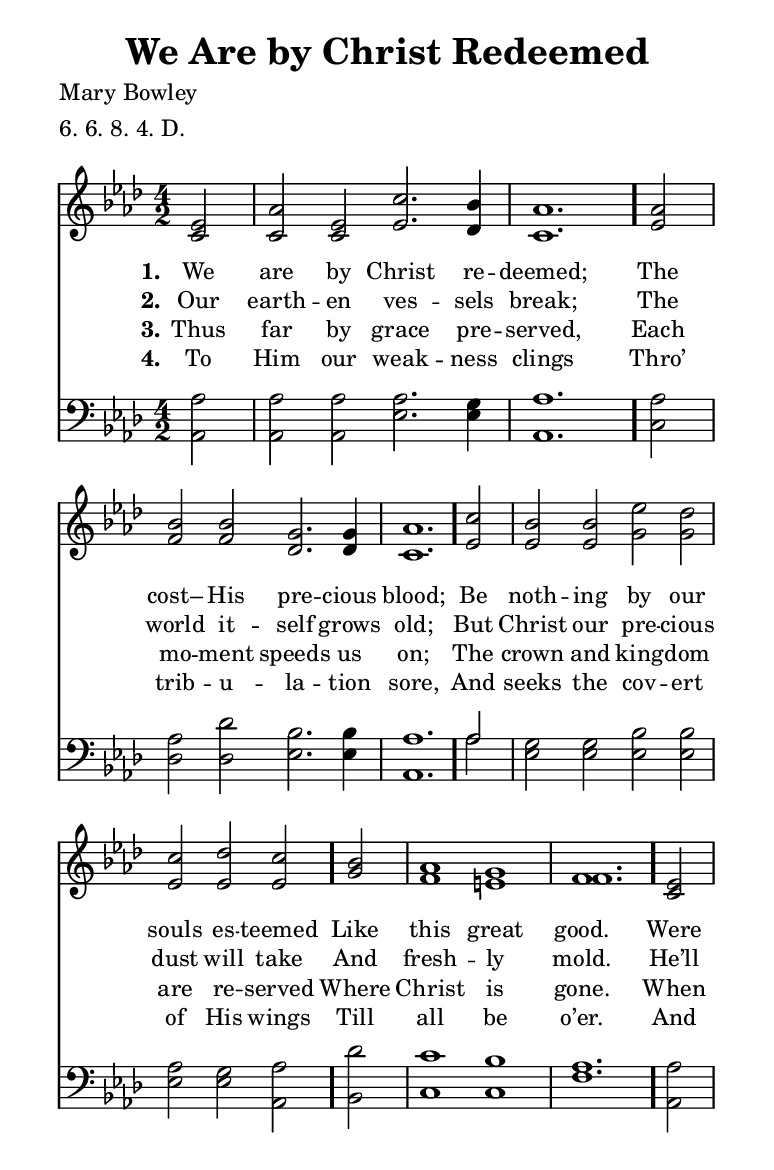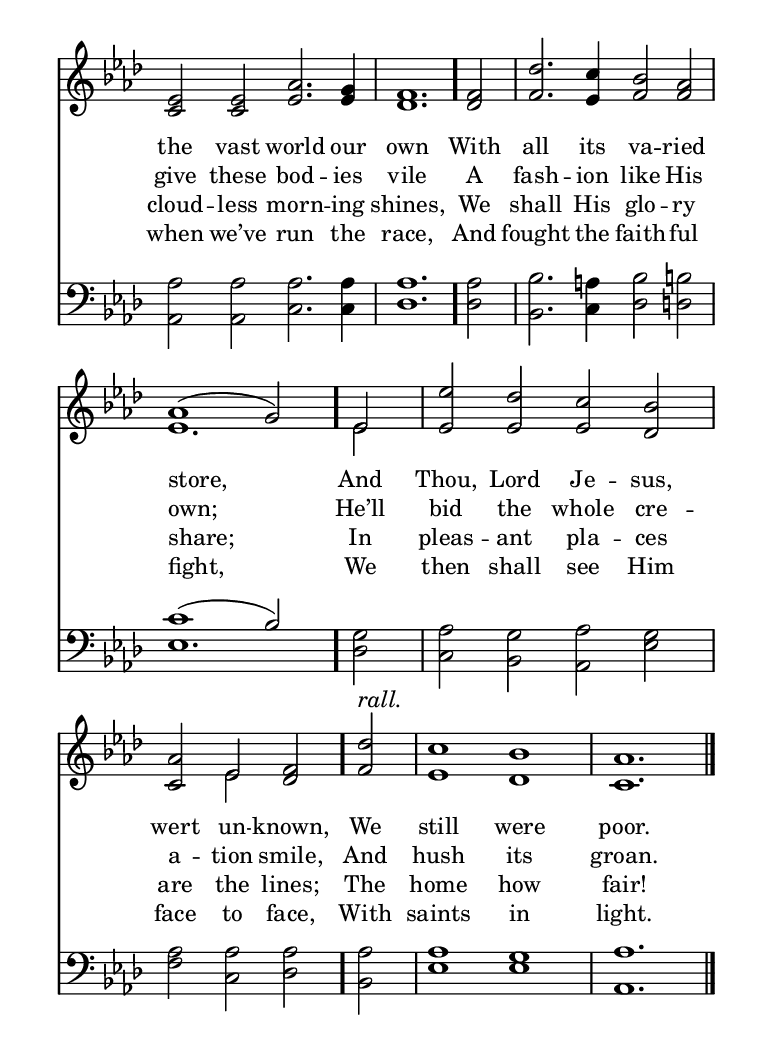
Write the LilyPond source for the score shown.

\include "common/global.ily"
\paper {
  \include "common/paper.ily"
}

\header{
  hymnnumber = "275"
  title = "We Are by Christ Redeemed"
  tunename = "Priory"
  meter = "6. 6. 8. 4. D."
  poet = "Mary Bowley"
  composer = ""
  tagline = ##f
}

global = {
  \include "common/overrides.ily"
  \override Staff.TimeSignature.style = #'numbered
  \time 4/2
  \override Score.MetronomeMark.transparent = ##t % hide all fermata changes too
  \tempo 2=90
  \key aes \major
  \partial 2
  \autoBeamOff
}

notesSoprano = {
\global
\relative c' {

  ees2 | aes ees c'2. bes4 | aes1.
  aes2 | bes bes g2. g4 | aes1. \eogbreak
  c2 | bes bes ees des | c des c
  bes2 | aes1 g | f1. \eogbreak
  ees2 | ees ees aes2. g4 | f1.
  f2 | des'2. c4 bes2 aes | aes1( g2) \eogbreak
  ees2 | ees' des c bes | aes ees f
  des'2^\markup{\italic rall.} | c1 bes | aes1. \eogbreak

  \bar "|."

}
}

notesAlto = {
\global
\relative e' {

  c2 | c c ees2. des4 | c1.
  ees2 | f f des2. des4 | c1.
  ees2 | ees ees g g | ees ees ees
  g2 | f1 e | f1.
  c2 | c c ees2. ees4 | des1.
  des2 | f2. ees4 f2 f | ees1.
  ees2 | ees ees ees des | c ees des
  f2 | ees1 des | c1.

}
}

notesTenor = {
\global
\relative a {

  aes2 | aes aes aes2. g4 | aes1.
  aes2 | aes des bes2. bes4 | aes1.
  aes2 | g g bes bes | aes g aes
  des2 | c1 bes | aes1.
  aes2 | aes aes aes2. aes4 | aes1.
  aes2 | bes2. a4 bes2 b | c1( bes2)
  g2 | aes g aes g | aes aes aes
  aes2 | aes1 g | aes1.

}
}

notesBass = {
\global
\relative f, {

  aes2 | aes aes ees'2. ees4 | aes,1.
  c2 | des des ees2. ees4 | aes,1.
  aes'2 | ees ees ees ees | ees ees aes,
  bes2 | c1 c | f1.
  aes,2 | aes aes c2. c4 | des1.
  des2 | bes2. c4 des2 d | ees1.
  des2 | c bes aes ees' | f c des
  bes2 | ees1 ees | aes,1.

}
}

wordsA = \lyricmode {
\set stanza = "1."

We are by Christ re -- deemed; \bar "."
The cost– His pre -- cious blood; \bar "."
Be noth -- ing by our souls es -- teemed \bar "."
Like this great good. \bar "."
Were the vast world our own \bar "."
With all its va -- ried store, \bar "."
And Thou, Lord Je -- sus, wert un -- known, \bar "."
We still were poor. \bar "."

}

wordsB = \lyricmode {
\set stanza = "2."

Our earth -- en ves -- sels break;
The world it -- self grows old;
But Christ our pre -- cious dust will take
And fresh -- ly mold.
He’ll give these bod -- ies vile
A fash -- ion like His own;
He’ll bid the whole cre -- a -- tion smile,
And hush its groan.

}

wordsC = \lyricmode {
\set stanza = "3."

Thus far by grace pre -- served,
Each mo -- ment speeds us on;
The crown and king -- dom are re -- served
Where Christ is gone.
When cloud -- less morn -- ing shines,
We shall His glo -- ry share;
In pleas -- ant pla -- ces are the lines;
The home how fair!

}

wordsD = \lyricmode {
\set stanza = "4."

To Him our weak -- ness clings
Thro’ trib -- u -- la -- tion sore,
And seeks the cov -- ert of His wings
Till all be o’er.
And when we’ve run the race,
And fought the faith -- ful fight,
We then shall see Him face to face,
With saints in light.

}

\score {
  \context ChoirStaff <<
    \context Staff = upper <<
      \set Staff.autoBeaming = ##f
      \set ChoirStaff.systemStartDelimiter = #'SystemStartBar
      \set ChoirStaff.printPartCombineTexts = ##f
      \partcombine #'(2 . 9) \notesSoprano \notesAlto
      \context NullVoice = sopranos { \voiceOne << \notesSoprano >> }
      \context Lyrics = one   \lyricsto sopranos \wordsA
      \context Lyrics = two   \lyricsto sopranos \wordsB
      \context Lyrics = three \lyricsto sopranos \wordsC
      \context Lyrics = four  \lyricsto sopranos \wordsD
    >>
    \context Staff = men <<
      \set Staff.autoBeaming = ##f
      \clef bass
      \set ChoirStaff.printPartCombineTexts = ##f
      \partcombine #'(2 . 9) \notesTenor \notesBass
    >>
  >>
  \layout {
    \include "common/layout.ily"
  }
  \midi{
    \include "common/midi.ily"
  }
}

\version "2.19.49"  % necessary for upgrading to future LilyPond versions.

% vi:set et ts=2 sw=2 ai nocindent syntax=lilypond:
